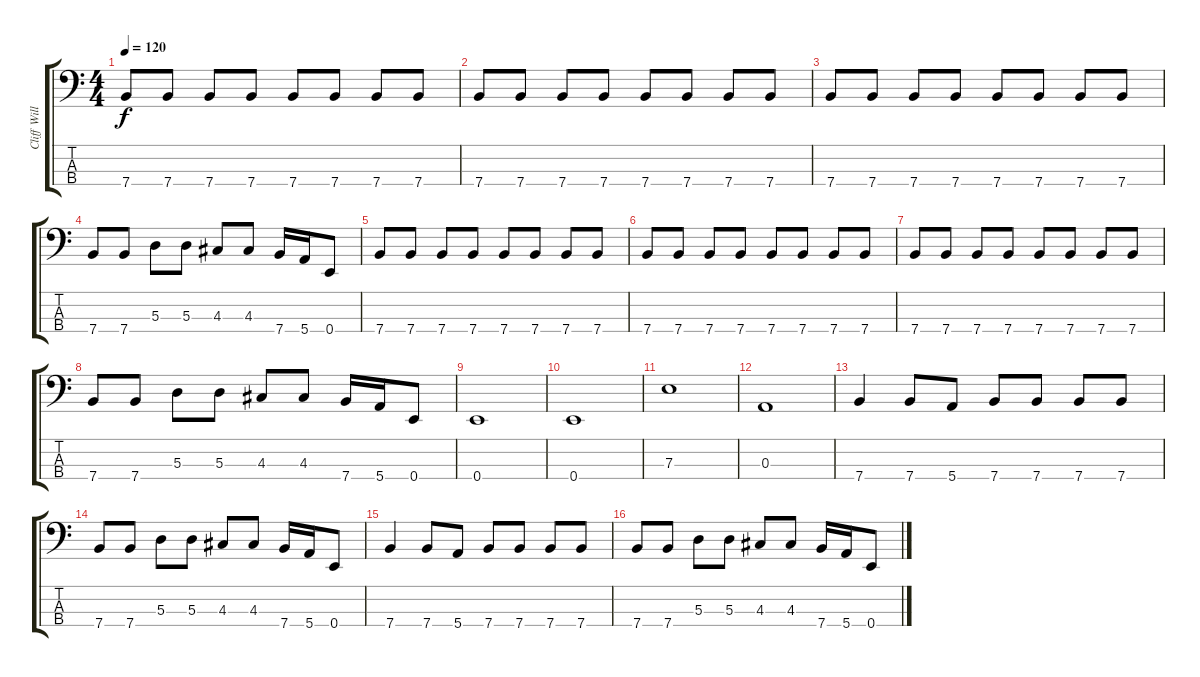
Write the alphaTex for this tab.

\track ("Cliff Williams - Bass" "Cliff Will") {instrument electricbasspick}
\staff {score tabs}
\tuning (G2 D2 A1 E1) {hide}
\ts (4 4)
\tempo 120
\clef f4
\ks c
7.4.8{dy f} 7.4.8 7.4.8 7.4.8 7.4.8 7.4.8 7.4.8 7.4.8 |
7.4.8 7.4.8 7.4.8 7.4.8 7.4.8 7.4.8 7.4.8 7.4.8 |
7.4.8 7.4.8 7.4.8 7.4.8 7.4.8 7.4.8 7.4.8 7.4.8 |
7.4.8 7.4.8 5.3.8 5.3.8 4.3.8 4.3.8 7.4.16 5.4.16 0.4.8 |
7.4.8 7.4.8 7.4.8 7.4.8 7.4.8 7.4.8 7.4.8 7.4.8 |
7.4.8 7.4.8 7.4.8 7.4.8 7.4.8 7.4.8 7.4.8 7.4.8 |
7.4.8 7.4.8 7.4.8 7.4.8 7.4.8 7.4.8 7.4.8 7.4.8 |
7.4.8 7.4.8 5.3.8 5.3.8 4.3.8 4.3.8 7.4.16 5.4.16 0.4.8 |
0.4.1 |
0.4.1 |
7.3.1 |
0.3.1 |
7.4.4 7.4.8 5.4.8 7.4.8 7.4.8 7.4.8 7.4.8 |
7.4.8 7.4.8 5.3.8 5.3.8 4.3.8 4.3.8 7.4.16 5.4.16 0.4.8 |
7.4.4 7.4.8 5.4.8 7.4.8 7.4.8 7.4.8 7.4.8 |
7.4.8 7.4.8 5.3.8 5.3.8 4.3.8 4.3.8 7.4.16 5.4.16 0.4.8
